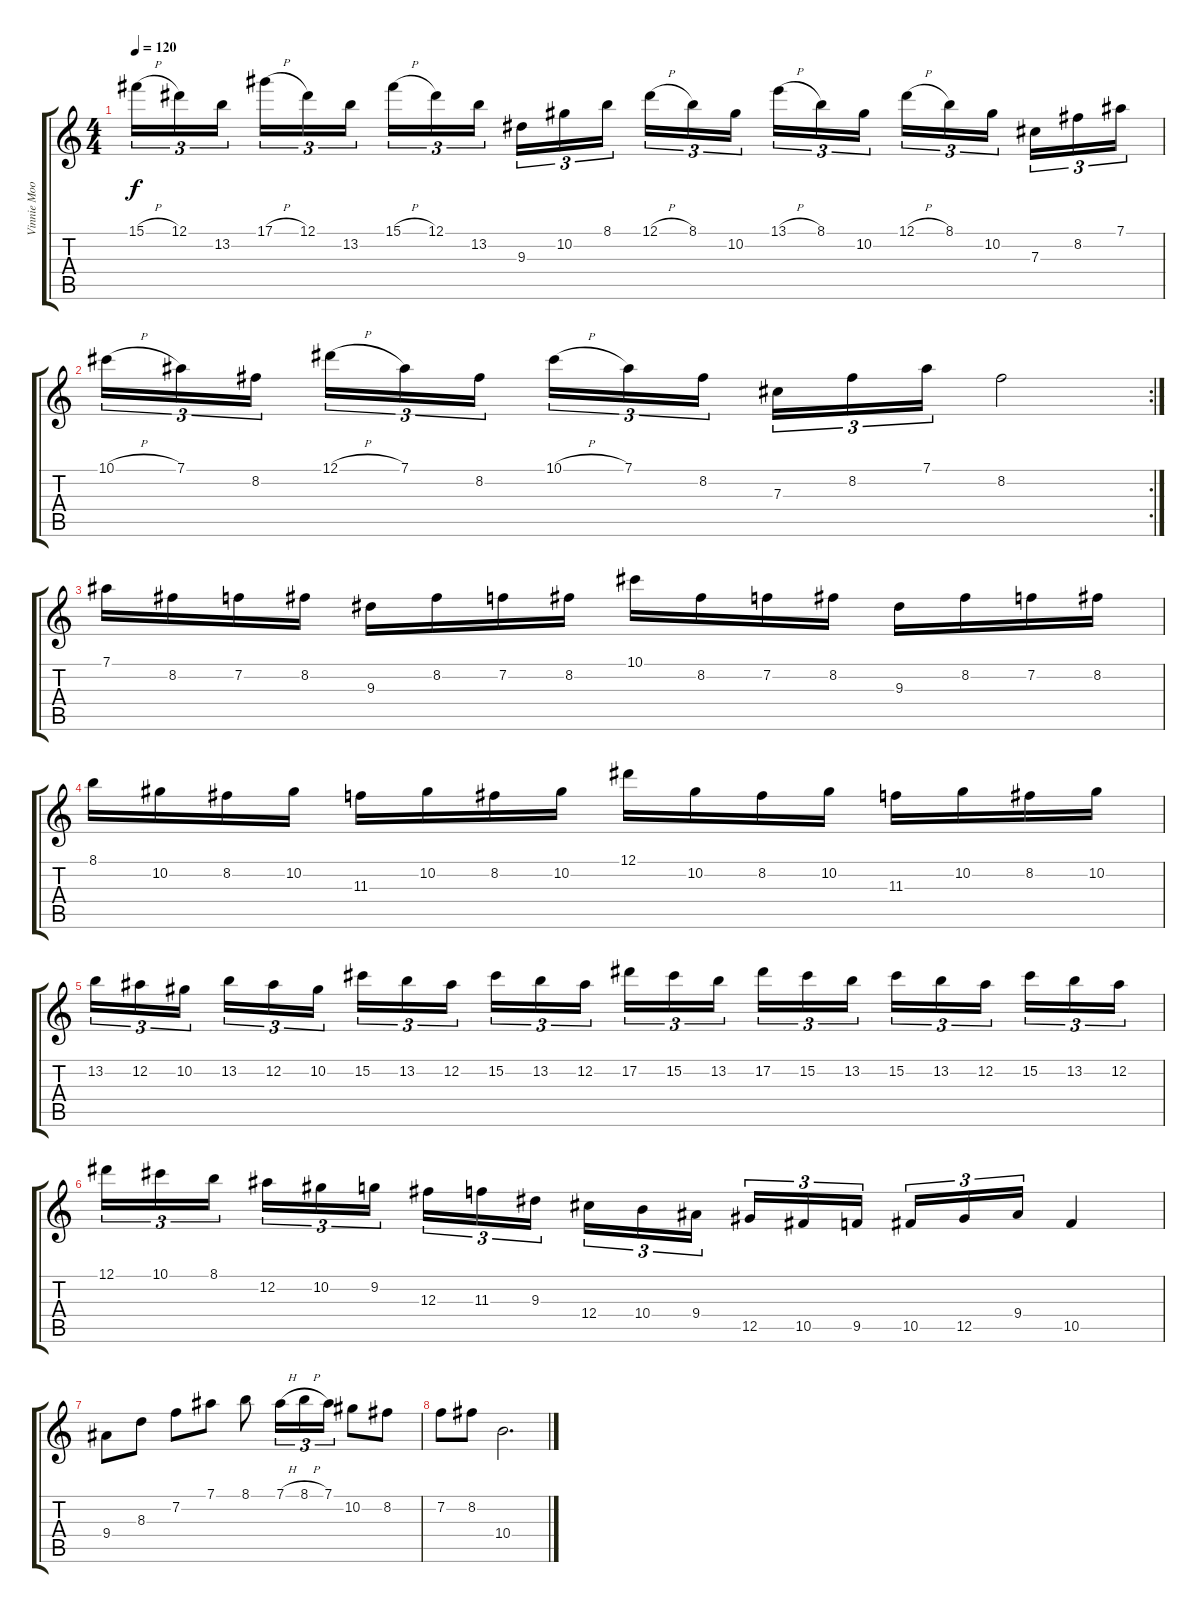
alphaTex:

\track ("Vinnie Moore" "Vinnie Moo") {instrument overdrivenguitar}
\staff {score tabs}
\tuning (Eb4 Bb3 Gb3 Db3 Ab2 Eb2) {hide}
\ts (4 4)
\tempo 120
\clef g2
\ks c
15.1{h}.16{tu (3 2) dy f} 12.1.16{tu (3 2)} 13.2.16{tu (3 2) beam splitsecondary} 17.1{h}.16{tu (3 2)} 12.1.16{tu (3 2)} 13.2.16{tu (3 2)} 15.1{h}.16{tu (3 2)} 12.1.16{tu (3 2)} 13.2.16{tu (3 2) beam splitsecondary} 9.3.16{tu (3 2)} 10.2.16{tu (3 2)} 8.1.16{tu (3 2)} 12.1{h}.16{tu (3 2)} 8.1.16{tu (3 2)} 10.2.16{tu (3 2) beam splitsecondary} 13.1{h}.16{tu (3 2)} 8.1.16{tu (3 2)} 10.2.16{tu (3 2)} 12.1{h}.16{tu (3 2)} 8.1.16{tu (3 2)} 10.2.16{tu (3 2) beam splitsecondary} 7.3.16{tu (3 2)} 8.2.16{tu (3 2)} 7.1.16{tu (3 2)} |
\rc 2
10.1{h}.16{tu (3 2)} 7.1.16{tu (3 2)} 8.2.16{tu (3 2) beam splitsecondary} 12.1{h}.16{tu (3 2)} 7.1.16{tu (3 2)} 8.2.16{tu (3 2)} 10.1{h}.16{tu (3 2)} 7.1.16{tu (3 2)} 8.2.16{tu (3 2) beam splitsecondary} 7.3.16{tu (3 2)} 8.2.16{tu (3 2)} 7.1.16{tu (3 2)} 8.2.2 |
7.1.16 8.2.16 7.2.16 8.2.16 9.3.16 8.2.16 7.2.16 8.2.16 10.1.16 8.2.16 7.2.16 8.2.16 9.3.16 8.2.16 7.2.16 8.2.16 |
8.1.16 10.2.16 8.2.16 10.2.16 11.3.16 10.2.16 8.2.16 10.2.16 12.1.16 10.2.16 8.2.16 10.2.16 11.3.16 10.2.16 8.2.16 10.2.16 |
13.2.16{tu (3 2)} 12.2.16{tu (3 2)} 10.2.16{tu (3 2) beam splitsecondary} 13.2.16{tu (3 2)} 12.2.16{tu (3 2)} 10.2.16{tu (3 2)} 15.2.16{tu (3 2)} 13.2.16{tu (3 2)} 12.2.16{tu (3 2) beam splitsecondary} 15.2.16{tu (3 2)} 13.2.16{tu (3 2)} 12.2.16{tu (3 2)} 17.2.16{tu (3 2)} 15.2.16{tu (3 2)} 13.2.16{tu (3 2) beam splitsecondary} 17.2.16{tu (3 2)} 15.2.16{tu (3 2)} 13.2.16{tu (3 2)} 15.2.16{tu (3 2)} 13.2.16{tu (3 2)} 12.2.16{tu (3 2) beam splitsecondary} 15.2.16{tu (3 2)} 13.2.16{tu (3 2)} 12.2.16{tu (3 2)} |
12.1.16{tu (3 2)} 10.1.16{tu (3 2)} 8.1.16{tu (3 2) beam splitsecondary} 12.2.16{tu (3 2)} 10.2.16{tu (3 2)} 9.2.16{tu (3 2)} 12.3.16{tu (3 2)} 11.3.16{tu (3 2)} 9.3.16{tu (3 2) beam splitsecondary} 12.4.16{tu (3 2)} 10.4.16{tu (3 2)} 9.4.16{tu (3 2)} 12.5.16{tu (3 2)} 10.5.16{tu (3 2)} 9.5.16{tu (3 2) beam splitsecondary} 10.5.16{tu (3 2)} 12.5.16{tu (3 2)} 9.4.16{tu (3 2)} 10.5.4 |
9.4.8 8.3.8 7.2.8 7.1.8 8.1.8 7.1{h}.16{tu (3 2)} 8.1{h}.16{tu (3 2)} 7.1.16{tu (3 2)} 10.2.8 8.2.8 |
7.2.8 8.2.8 10.4.2{d}
